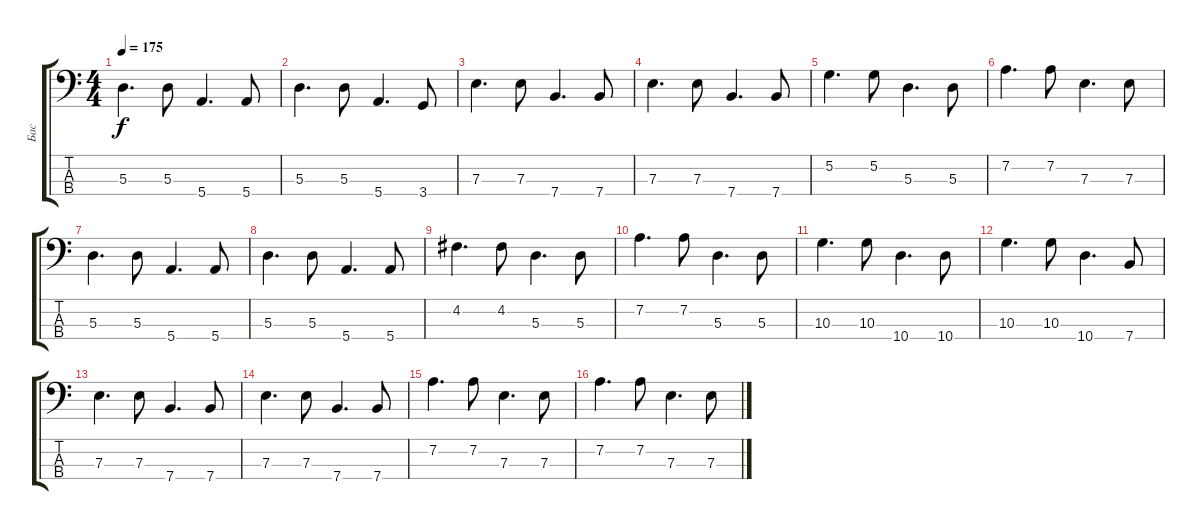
\track ("Бас" "Бас") {instrument electricbassfinger}
\staff {score tabs}
\tuning (G2 D2 A1 E1) {hide}
\ts (4 4)
\tempo 175
\clef f4
\ks c
5.3.4{d dy f} 5.3.8 5.4.4{d} 5.4.8 |
5.3.4{d} 5.3.8 5.4.4{d} 3.4.8 |
7.3.4{d} 7.3.8 7.4.4{d} 7.4.8 |
7.3.4{d} 7.3.8 7.4.4{d} 7.4.8 |
5.2.4{d} 5.2.8 5.3.4{d} 5.3.8 |
7.2.4{d} 7.2.8 7.3.4{d} 7.3.8 |
5.3.4{d} 5.3.8 5.4.4{d} 5.4.8 |
5.3.4{d} 5.3.8 5.4.4{d} 5.4.8 |
4.2.4{d} 4.2.8 5.3.4{d} 5.3.8 |
7.2.4{d} 7.2.8 5.3.4{d} 5.3.8 |
10.3.4{d} 10.3.8 10.4.4{d} 10.4.8 |
10.3.4{d} 10.3.8 10.4.4{d} 7.4.8 |
7.3.4{d} 7.3.8 7.4.4{d} 7.4.8 |
7.3.4{d} 7.3.8 7.4.4{d} 7.4.8 |
7.2.4{d} 7.2.8 7.3.4{d} 7.3.8 |
7.2.4{d} 7.2.8 7.3.4{d} 7.3.8
